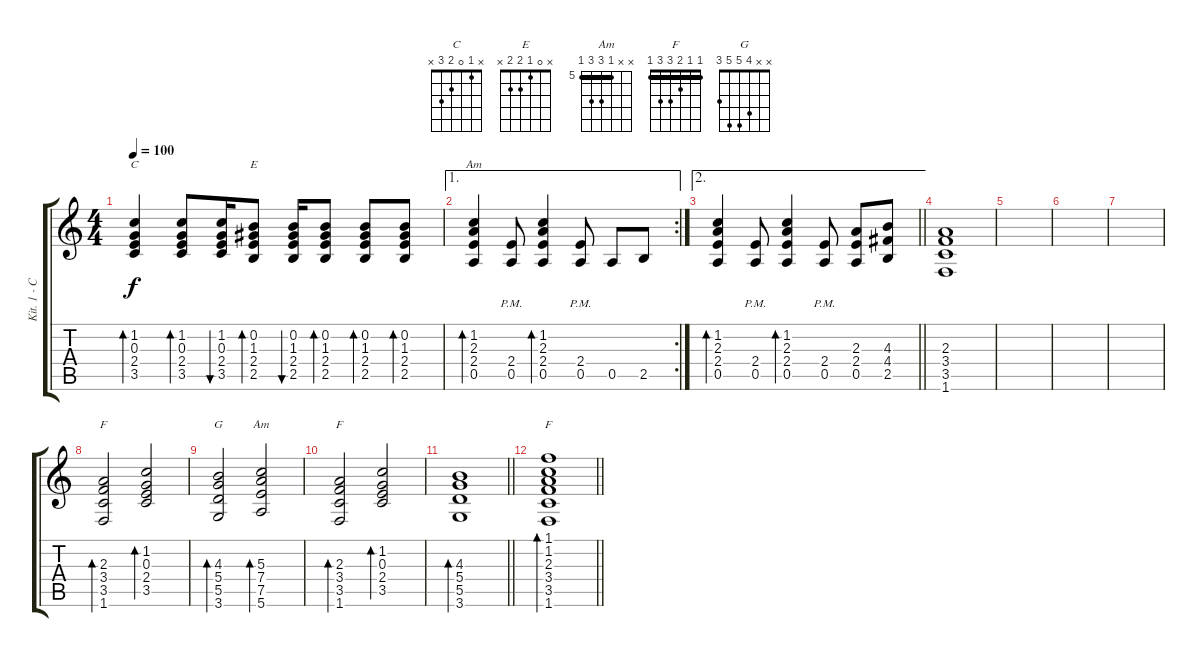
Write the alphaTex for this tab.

\track ("Kit. 1 - Clean" "Kit. 1 - C") {instrument electricguitarclean}
\staff {score tabs}
\tuning (E4 B3 G3 D3 A2 E2) {hide}
\chord ("C" x 1 0 2 3 x)
\chord ("E" x 0 1 2 2 x)
\chord ("Am" x 1 2 2 0 x)
\chord ("F" x x x x x x)
\chord ("G" x x 4 5 5 3)
\chord ("Am" x x 5 7 7 5) {firstfret 5 barre 5}
\chord ("F" x x 2 3 3 1)
\chord ("F" 1 1 2 3 3 1) {barre 1}
\ts (4 4)
\tempo 100
\clef g2
\ks c
(1.2 0.3 2.4 3.5).4{bd 60 ch "C" dy f} (1.2 0.3 2.4 3.5).8{bd 60} (1.2 0.3 2.4 3.5).16{bu 60} (0.2 1.3 2.4 2.5).8{bd 60 ch "E"} (0.2 1.3 2.4 2.5).16{bu 60} (0.2 1.3 2.4 2.5).8{bd 60} (0.2 1.3 2.4 2.5).8{bd 60} (0.2 1.3 2.4 2.5).8{bd 60} |
\ae 1
\rc 2
(1.2 2.3 2.4 0.5).4{bd 60 ch "Am"} (2.4{pm} 0.5{pm}).8 (1.2 2.3 2.4 0.5).4{bd 60} (2.4{pm} 0.5{pm}).8 0.5.8 2.5.8 |
\ae 2
\barLineRight lightlight
(1.2 2.3 2.4 0.5).4{bd 60} (2.4{pm} 0.5{pm}).8 (1.2 2.3 2.4 0.5).4{bd 60} (2.4{pm} 0.5{pm}).8 (2.3 2.4 0.5).8 (4.3 4.4 2.5).8 |
(2.3 3.4 3.5 1.6).1 |
|
|
|
(2.3 3.4 3.5 1.6).2{bd 120 ch "F"} (1.2 0.3 2.4 3.5).2{bd 120} |
(4.3 5.4 5.5 3.6).2{bd 120 ch "G"} (5.3 7.4 7.5 5.6).2{bd 120 ch "Am"} |
(2.3 3.4 3.5 1.6).2{bd 120 ch "F"} (1.2 0.3 2.4 3.5).2{bd 120} |
\barLineRight lightlight
(4.3 5.4 5.5 3.6).1{bd 120} |
\barLineRight lightlight
(1.1 1.2 2.3 3.4 3.5 1.6).1{bd 120 ch "F"}
